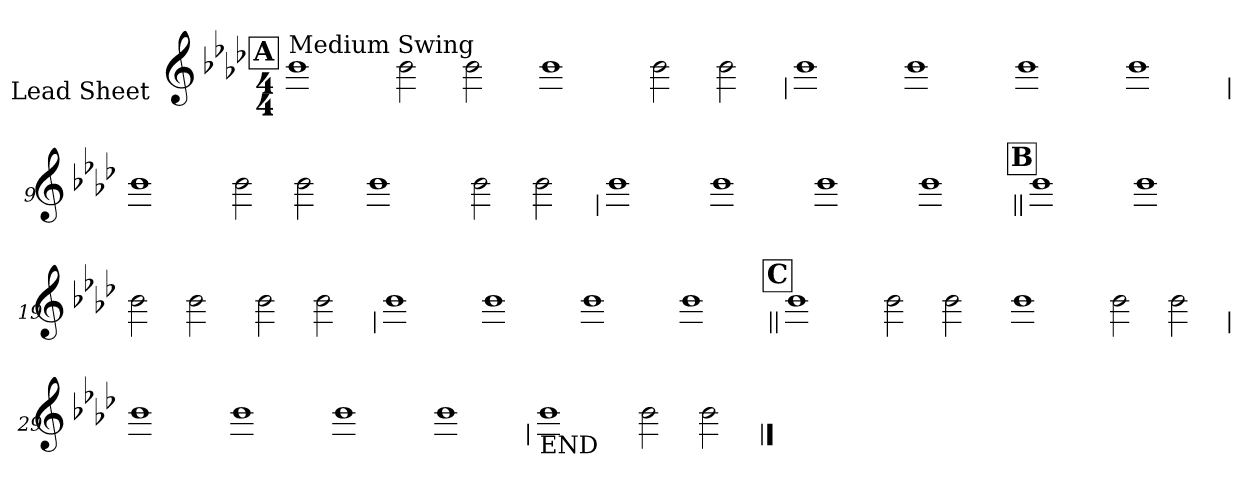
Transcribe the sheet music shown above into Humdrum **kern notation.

**kern
*part1
*staff1
*I"Lead Sheet
*stria0
*clefG2
*k[b-e-a-d-]
*A-:
*M4/4
!!LO:REH:place=s1:a:t=A
=1||
!LO:TX:a:t=Medium Swing
1b-
=2-
2b-
2b-
=3-
1b-
=4-
2b-
2b-
!!LO:LB:g=z
=5
1b-
=6-
1b-
=7-
1b-
=8-
1b-
!!LO:LB:g=z
=9
1b-
=10-
2b-
2b-
=11-
1b-
=12-
2b-
2b-
!!LO:LB:g=z
=13
1b-
=14-
1b-
=15-
1b-
=16-
1b-
!!LO:LB:g=z
!!LO:REH:place=s1:a:t=B
=17||
1b-
=18-
1b-
=19-
2b-
2b-
=20-
2b-
2b-
!!LO:LB:g=z
=21
1b-
=22-
1b-
=23-
1b-
=24-
1b-
!!LO:LB:g=z
!!LO:REH:place=s1:a:t=C
=25||
1b-
=26-
2b-
2b-
=27-
1b-
=28-
2b-
2b-
!!LO:LB:g=z
=29
1b-
=30-
1b-
=31-
1b-
=32-
1b-
!!LO:LB:g=z
=33
!LO:TX:b:t=END
1b-
=34-
2b-
2b-
==
*-
